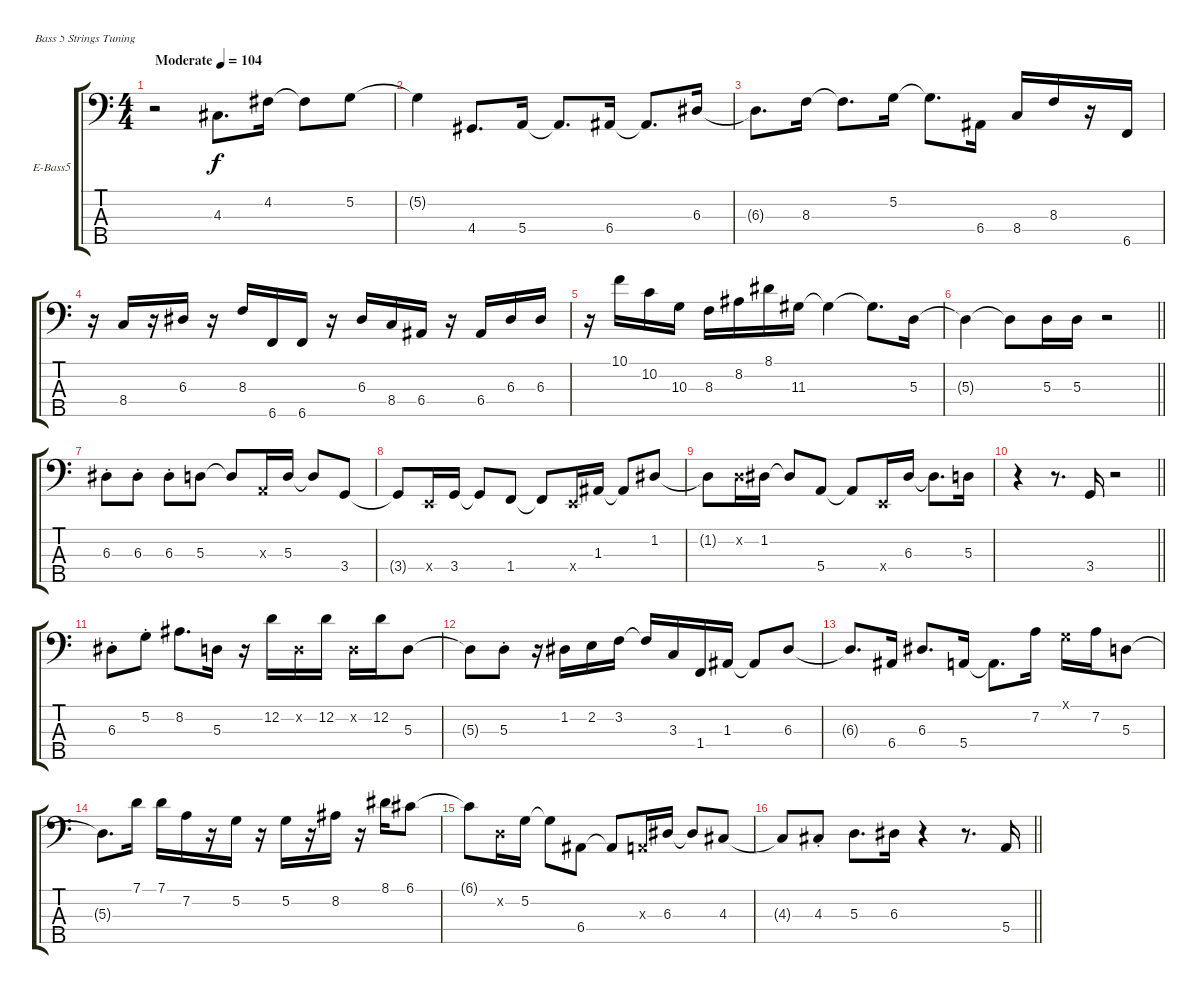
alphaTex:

\bracketExtendMode groupsimilarinstruments
\firstSystemTrackNameOrientation horizontal
\otherSystemsTrackNameOrientation horizontal
\track ("Piste 1" "E-Bass5") {instrument electricbassfinger}
\staff {score tabs}
\tuning (G2 D2 A1 E1 B0)
\ts (4 4)
\beaming (8 2 2 2 2)
\tempo (104 "Moderate")
\clef f4
\ks c
r.2{dy f instrument electricbassfinger} 4.3.8{d} 4.2.16 4.2{t}.8 5.2.8 |
5.2{t}.4 4.4.8{d} 5.4.16 5.4{t}.8{d} 6.4.16 6.4{t}.8{d} 6.3.16 |
6.3{t}.8{d} 8.3.16 8.3{t}.8{d} 5.2.16 5.2{t}.8{d} 6.4.16 8.4.16 8.3.16 r.16 6.5.16 |
r.16 8.4.16 r.16 6.3.16 r.16 8.3.16 6.5.16 6.5.16 r.16 6.3.16 8.4.16 6.4.16 r.16 6.4.16 6.3.16 6.3.16 |
r.16 10.1.16 10.2.16 10.3.16 8.3.16 8.2.16 8.1.16 11.3.16 11.3{t}.4 11.3{t}.8{d} 5.3.16 |
\barLineRight lightlight
5.3{t}.4 5.3{t}.8 5.3.16 5.3.16 r.2 |
6.3{st}.8 6.3{st}.8 6.3{st}.8 5.3.8 5.3{t}.8 0.3{x}.16 5.3.16 5.3{t}.8 3.4.8 |
3.4{t}.8 0.4{x}.16 3.4.16 3.4{t}.8 1.4.8 1.4{t}.8 0.4{x}.16 1.3.16 1.3{t}.8 1.2.8 |
1.2{t}.8 0.2{x}.16 1.2.16 1.2{t}.8 5.4.8 5.4{t}.8 0.4{x}.16 6.3.16 6.3{t}.8{d} 5.3.16 |
\barLineRight lightlight
r.4 r.8{d} 3.4.16 r.2 |
6.3{st}.8 5.2{st}.8 8.2.8{d} 5.3.16 r.16 12.2.16 0.2{x}.16 12.2.16 0.2{x}.16 12.2.16 5.3.8 |
5.3{t}.8 5.3{st}.8 r.16 1.2.16 2.2.16 3.2.16 3.2{t}.16 3.3.16 1.4.16 1.3.16 1.3{t}.8 6.3.8 |
6.3{t}.8{d} 6.4.16 6.3.8{d} 5.4.16 5.4{t}.8{d} 7.2.16 0.1{x}.16 7.2.16 5.3.8 |
5.3{t}.8{d} 7.1.16 7.1.16 7.2.16 r.16 5.2.16 r.16 5.2.16 r.16 8.2.16 r.16 8.1.16 6.1.8 |
6.1{t}.8 0.2{x}.16 5.2.16 5.2{t}.8 6.4.8 6.4{t}.8 0.3{x}.16 6.3.16 6.3{t}.8 4.3.8 |
\barLineRight lightlight
4.3{t}.8 4.3{st}.8 5.3.8{d} 6.3.16 r.4 r.8{d} 5.4.16
